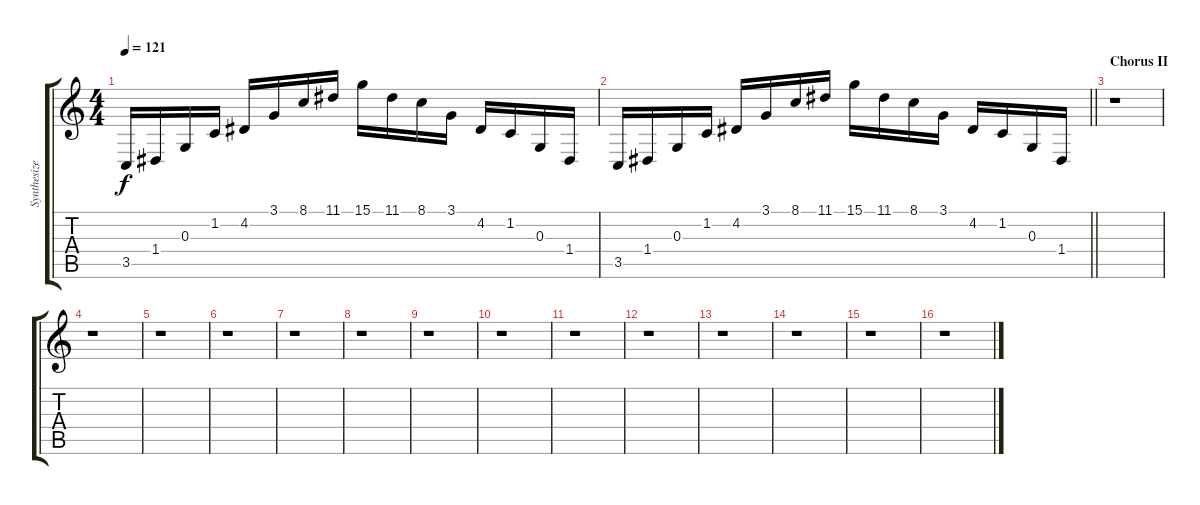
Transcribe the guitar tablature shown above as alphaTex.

\track ("Synthesizer II" "Synthesize") {instrument lead8bassandlead}
\staff {score tabs}
\tuning (E4 B3 G3 D3 A2 E2) {hide}
\ts (4 4)
\tempo 121
\clef g2
\ks c
3.5.16{dy f} 1.4.16 0.3.16 1.2.16 4.2.16 3.1.16 8.1.16 11.1.16 15.1.16 11.1.16 8.1.16 3.1.16 4.2.16 1.2.16 0.3.16 1.4.16 |
\barLineRight lightlight
3.5.16 1.4.16 0.3.16 1.2.16 4.2.16 3.1.16 8.1.16 11.1.16 15.1.16 11.1.16 8.1.16 3.1.16 4.2.16 1.2.16 0.3.16 1.4.16 |
\section ("" "Chorus II")
r.1 |
r.1 |
r.1 |
r.1 |
r.1 |
r.1 |
r.1 |
r.1 |
r.1 |
r.1 |
r.1 |
r.1 |
r.1 |
r.1
